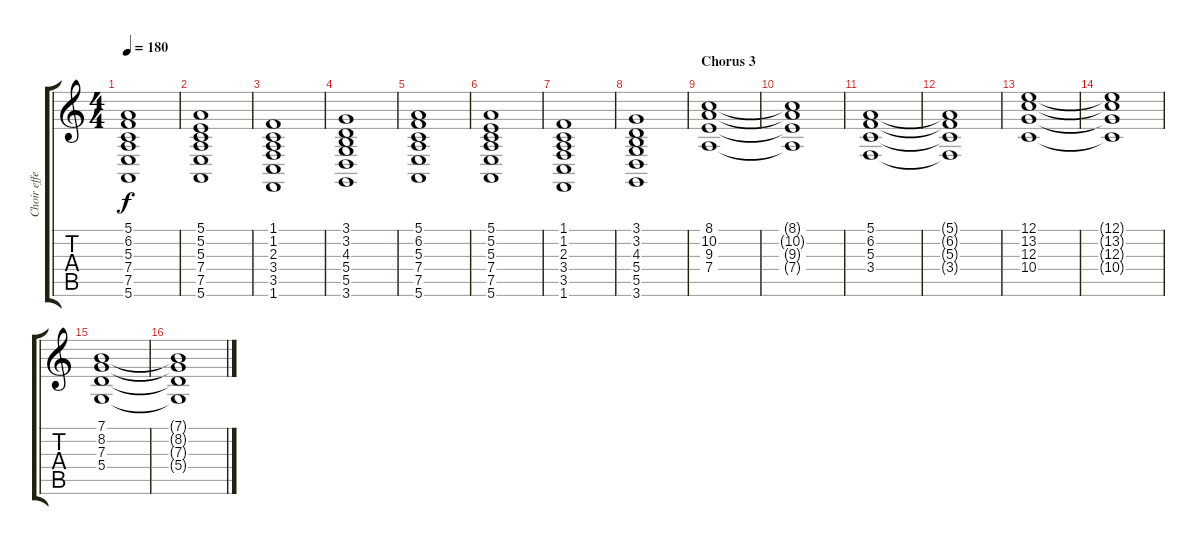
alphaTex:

\track ("Choir effect" "Choir effe") {instrument choiraahs}
\staff {score tabs}
\tuning (E4 B3 G3 D3 A2 E2) {hide}
\ts (4 4)
\tempo 180
\clef g2
\ks c
(5.1 6.2 5.3 7.4 7.5 5.6).1{dy f} |
(5.1 5.2 5.3 7.4 7.5 5.6).1 |
(1.1 1.2 2.3 3.4 3.5 1.6).1 |
(3.1 3.2 4.3 5.4 5.5 3.6).1 |
(5.1 6.2 5.3 7.4 7.5 5.6).1 |
(5.1 5.2 5.3 7.4 7.5 5.6).1 |
(1.1 1.2 2.3 3.4 3.5 1.6).1 |
(3.1 3.2 4.3 5.4 5.5 3.6).1 |
\section ("" "Chorus 3")
(8.1 10.2 9.3 7.4).1 |
(8.1{t} 10.2{t} 9.3{t} 7.4{t}).1 |
(5.1 6.2 5.3 3.4).1 |
(5.1{t} 6.2{t} 5.3{t} 3.4{t}).1 |
(12.1 13.2 12.3 10.4).1 |
(12.1{t} 13.2{t} 12.3{t} 10.4{t}).1 |
(7.1 8.2 7.3 5.4).1 |
(7.1{t} 8.2{t} 7.3{t} 5.4{t}).1
